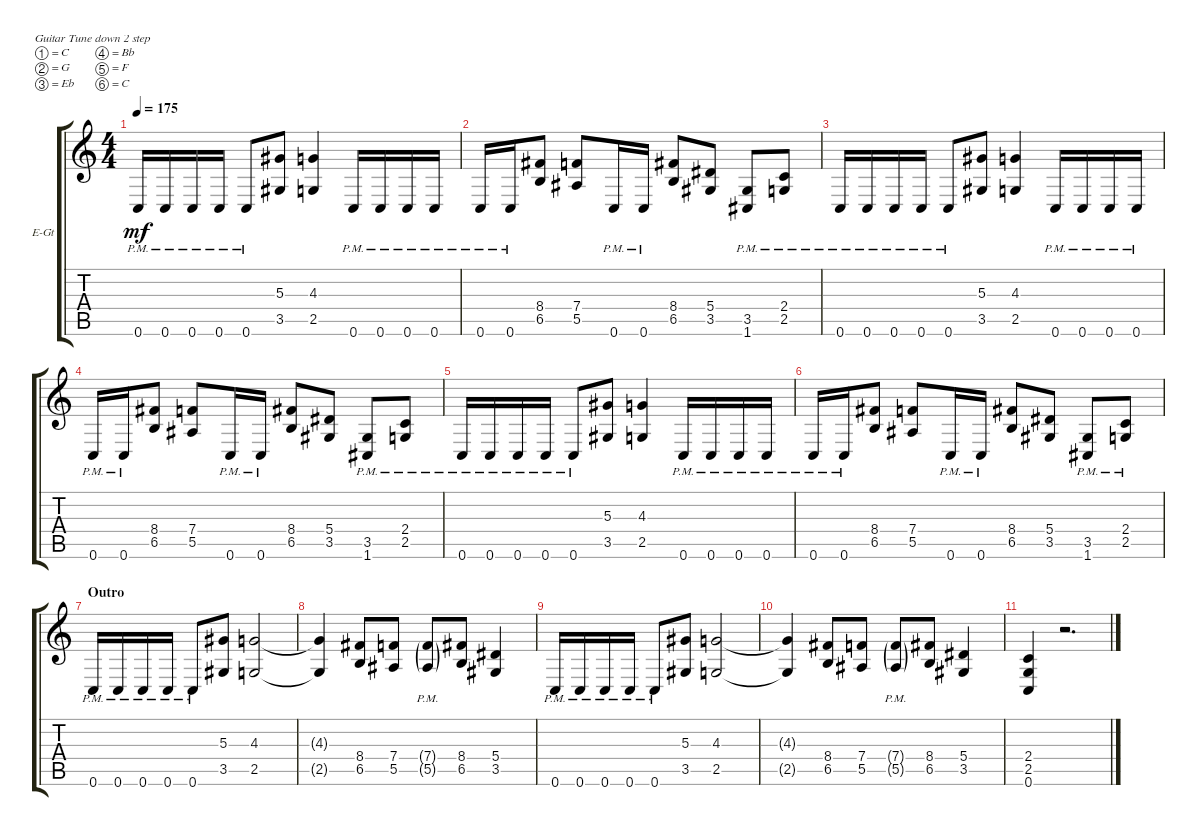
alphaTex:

\defaultSystemsLayout 4
\bracketExtendMode groupsimilarinstruments
\firstSystemTrackNameOrientation horizontal
\otherSystemsTrackNameOrientation horizontal
\track ("Electric Guitar" "E-Gt") {instrument distortionguitar}
\staff {score tabs}
\tuning (C4 G3 Eb3 Bb2 F2 C2)
\ts (4 4)
\tempo 175
\clef g2
\scale
0.333333
\ks c
0.6{pm}.16{dy mf} 0.6{pm}.16 0.6{pm}.16 0.6{pm}.16 0.6{pm}.8 (3.5 5.3).8 (2.5 4.3).4 0.6{pm}.16 0.6{pm}.16 0.6{pm}.16 0.6{pm}.16 |
\scale
0.333333 0.6{pm}.16 0.6{pm}.16 (6.5 8.4).8 (5.5 7.4).8 0.6{pm}.16 0.6{pm}.16 (6.5 8.4).8 (3.5 5.4).8 (1.6{pm} 3.5{pm}).8 (2.5{pm} 2.4{pm}).8 |
\scale
0.333333 0.6{pm}.16 0.6{pm}.16 0.6{pm}.16 0.6{pm}.16 0.6{pm}.8 (3.5 5.3).8 (2.5 4.3).4 0.6{pm}.16 0.6{pm}.16 0.6{pm}.16 0.6{pm}.16 |
\scale
0.333333 0.6{pm}.16 0.6{pm}.16 (6.5 8.4).8 (5.5 7.4).8 0.6{pm}.16 0.6{pm}.16 (6.5 8.4).8 (3.5 5.4).8 (1.6{pm} 3.5{pm}).8 (2.5{pm} 2.4{pm}).8 |
\scale
0.333333 0.6{pm}.16 0.6{pm}.16 0.6{pm}.16 0.6{pm}.16 0.6{pm}.8 (3.5 5.3).8 (2.5 4.3).4 0.6{pm}.16 0.6{pm}.16 0.6{pm}.16 0.6{pm}.16 |
\scale
0.333333 0.6{pm}.16 0.6{pm}.16 (6.5 8.4).8 (5.5 7.4).8 0.6{pm}.16 0.6{pm}.16 (6.5 8.4).8 (3.5 5.4).8 (1.6{pm} 3.5{pm}).8 (2.5{pm} 2.4{pm}).8 |
\section ("" "Outro")
\scale
0.333333 0.6{pm}.16 0.6{pm}.16 0.6{pm}.16 0.6{pm}.16 0.6{pm}.8 (3.5 5.3).8 (2.5 4.3).2 |
\scale
0.333333 (2.5{t} 4.3{t}).4 (6.5 8.4).8 (5.5 7.4).8 (5.5{g pm} 7.4{g pm}).8 (6.5 8.4).8 (3.5 5.4).4 |
\scale
0.333333 0.6{pm}.16 0.6{pm}.16 0.6{pm}.16 0.6{pm}.16 0.6{pm}.8 (3.5 5.3).8 (2.5 4.3).2 |
(2.5{t} 4.3{t}).4 (6.5 8.4).8 (5.5 7.4).8 (5.5{g pm} 7.4{g pm}).8 (6.5 8.4).8 (3.5 5.4).4 |
(0.6 2.5 2.4).4 r.2{d}
